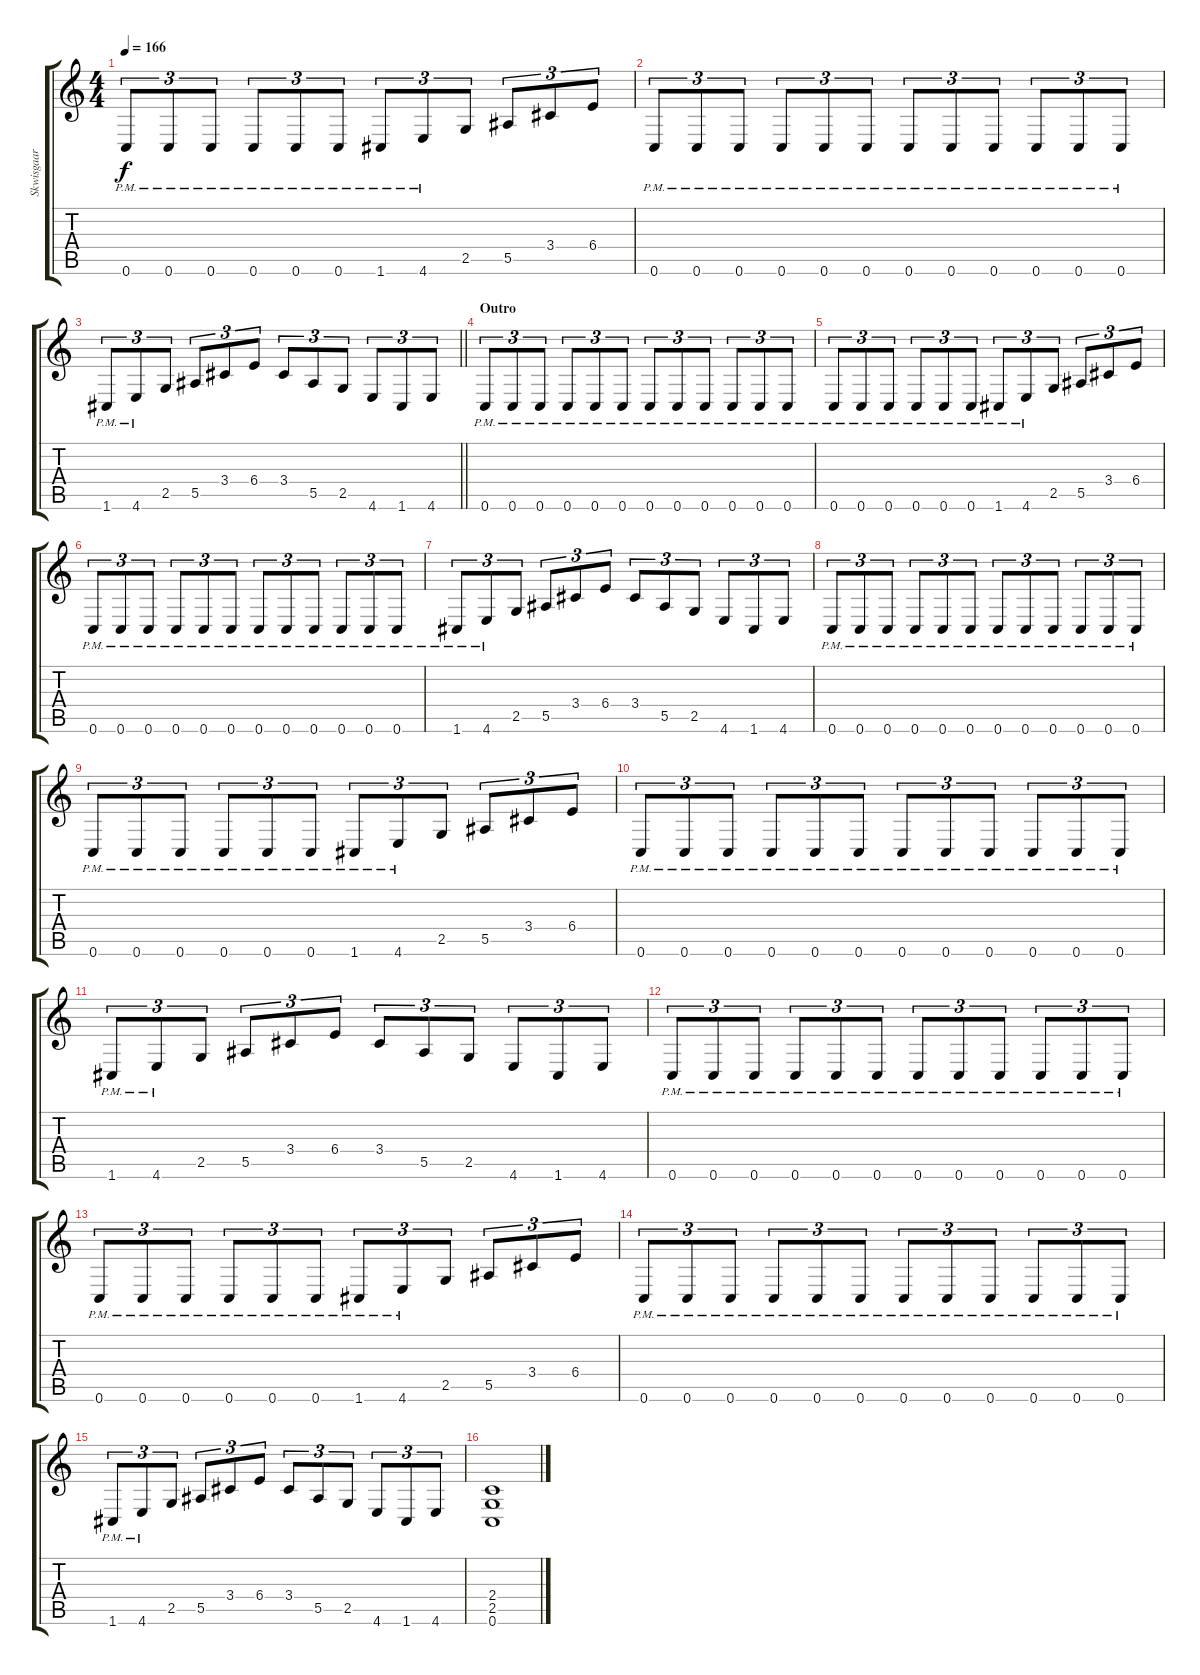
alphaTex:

\track ("Skwisgaar Skwigelf" "Skwisgaar ") {instrument distortionguitar}
\staff {score tabs}
\tuning (C4 G3 Eb3 Bb2 F2 C2) {hide}
\ts (4 4)
\tempo 166
\clef g2
\ks c
0.6{pm}.8{tu (3 2) dy f} 0.6{pm}.8{tu (3 2)} 0.6{pm}.8{tu (3 2)} 0.6{pm}.8{tu (3 2)} 0.6{pm}.8{tu (3 2)} 0.6{pm}.8{tu (3 2)} 1.6{pm}.8{tu (3 2)} 4.6{pm}.8{tu (3 2)} 2.5.8{tu (3 2)} 5.5.8{tu (3 2)} 3.4.8{tu (3 2)} 6.4.8{tu (3 2)} |
0.6{pm}.8{tu (3 2)} 0.6{pm}.8{tu (3 2)} 0.6{pm}.8{tu (3 2)} 0.6{pm}.8{tu (3 2)} 0.6{pm}.8{tu (3 2)} 0.6{pm}.8{tu (3 2)} 0.6{pm}.8{tu (3 2)} 0.6{pm}.8{tu (3 2)} 0.6{pm}.8{tu (3 2)} 0.6{pm}.8{tu (3 2)} 0.6{pm}.8{tu (3 2)} 0.6{pm}.8{tu (3 2)} |
\barLineRight lightlight
1.6{pm}.8{tu (3 2)} 4.6{pm}.8{tu (3 2)} 2.5.8{tu (3 2)} 5.5.8{tu (3 2)} 3.4.8{tu (3 2)} 6.4.8{tu (3 2)} 3.4.8{tu (3 2)} 5.5.8{tu (3 2)} 2.5.8{tu (3 2)} 4.6.8{tu (3 2)} 1.6.8{tu (3 2)} 4.6.8{tu (3 2)} |
\section ("" "Outro")
0.6{pm}.8{tu (3 2)} 0.6{pm}.8{tu (3 2)} 0.6{pm}.8{tu (3 2)} 0.6{pm}.8{tu (3 2)} 0.6{pm}.8{tu (3 2)} 0.6{pm}.8{tu (3 2)} 0.6{pm}.8{tu (3 2)} 0.6{pm}.8{tu (3 2)} 0.6{pm}.8{tu (3 2)} 0.6{pm}.8{tu (3 2)} 0.6{pm}.8{tu (3 2)} 0.6{pm}.8{tu (3 2)} |
0.6{pm}.8{tu (3 2)} 0.6{pm}.8{tu (3 2)} 0.6{pm}.8{tu (3 2)} 0.6{pm}.8{tu (3 2)} 0.6{pm}.8{tu (3 2)} 0.6{pm}.8{tu (3 2)} 1.6{pm}.8{tu (3 2)} 4.6{pm}.8{tu (3 2)} 2.5.8{tu (3 2)} 5.5.8{tu (3 2)} 3.4.8{tu (3 2)} 6.4.8{tu (3 2)} |
0.6{pm}.8{tu (3 2)} 0.6{pm}.8{tu (3 2)} 0.6{pm}.8{tu (3 2)} 0.6{pm}.8{tu (3 2)} 0.6{pm}.8{tu (3 2)} 0.6{pm}.8{tu (3 2)} 0.6{pm}.8{tu (3 2)} 0.6{pm}.8{tu (3 2)} 0.6{pm}.8{tu (3 2)} 0.6{pm}.8{tu (3 2)} 0.6{pm}.8{tu (3 2)} 0.6{pm}.8{tu (3 2)} |
1.6{pm}.8{tu (3 2)} 4.6{pm}.8{tu (3 2)} 2.5.8{tu (3 2)} 5.5.8{tu (3 2)} 3.4.8{tu (3 2)} 6.4.8{tu (3 2)} 3.4.8{tu (3 2)} 5.5.8{tu (3 2)} 2.5.8{tu (3 2)} 4.6.8{tu (3 2)} 1.6.8{tu (3 2)} 4.6.8{tu (3 2)} |
0.6{pm}.8{tu (3 2)} 0.6{pm}.8{tu (3 2)} 0.6{pm}.8{tu (3 2)} 0.6{pm}.8{tu (3 2)} 0.6{pm}.8{tu (3 2)} 0.6{pm}.8{tu (3 2)} 0.6{pm}.8{tu (3 2)} 0.6{pm}.8{tu (3 2)} 0.6{pm}.8{tu (3 2)} 0.6{pm}.8{tu (3 2)} 0.6{pm}.8{tu (3 2)} 0.6{pm}.8{tu (3 2)} |
0.6{pm}.8{tu (3 2)} 0.6{pm}.8{tu (3 2)} 0.6{pm}.8{tu (3 2)} 0.6{pm}.8{tu (3 2)} 0.6{pm}.8{tu (3 2)} 0.6{pm}.8{tu (3 2)} 1.6{pm}.8{tu (3 2)} 4.6{pm}.8{tu (3 2)} 2.5.8{tu (3 2)} 5.5.8{tu (3 2)} 3.4.8{tu (3 2)} 6.4.8{tu (3 2)} |
0.6{pm}.8{tu (3 2)} 0.6{pm}.8{tu (3 2)} 0.6{pm}.8{tu (3 2)} 0.6{pm}.8{tu (3 2)} 0.6{pm}.8{tu (3 2)} 0.6{pm}.8{tu (3 2)} 0.6{pm}.8{tu (3 2)} 0.6{pm}.8{tu (3 2)} 0.6{pm}.8{tu (3 2)} 0.6{pm}.8{tu (3 2)} 0.6{pm}.8{tu (3 2)} 0.6{pm}.8{tu (3 2)} |
1.6{pm}.8{tu (3 2)} 4.6{pm}.8{tu (3 2)} 2.5.8{tu (3 2)} 5.5.8{tu (3 2)} 3.4.8{tu (3 2)} 6.4.8{tu (3 2)} 3.4.8{tu (3 2)} 5.5.8{tu (3 2)} 2.5.8{tu (3 2)} 4.6.8{tu (3 2)} 1.6.8{tu (3 2)} 4.6.8{tu (3 2)} |
0.6{pm}.8{tu (3 2)} 0.6{pm}.8{tu (3 2)} 0.6{pm}.8{tu (3 2)} 0.6{pm}.8{tu (3 2)} 0.6{pm}.8{tu (3 2)} 0.6{pm}.8{tu (3 2)} 0.6{pm}.8{tu (3 2)} 0.6{pm}.8{tu (3 2)} 0.6{pm}.8{tu (3 2)} 0.6{pm}.8{tu (3 2)} 0.6{pm}.8{tu (3 2)} 0.6{pm}.8{tu (3 2)} |
0.6{pm}.8{tu (3 2)} 0.6{pm}.8{tu (3 2)} 0.6{pm}.8{tu (3 2)} 0.6{pm}.8{tu (3 2)} 0.6{pm}.8{tu (3 2)} 0.6{pm}.8{tu (3 2)} 1.6{pm}.8{tu (3 2)} 4.6{pm}.8{tu (3 2)} 2.5.8{tu (3 2)} 5.5.8{tu (3 2)} 3.4.8{tu (3 2)} 6.4.8{tu (3 2)} |
0.6{pm}.8{tu (3 2)} 0.6{pm}.8{tu (3 2)} 0.6{pm}.8{tu (3 2)} 0.6{pm}.8{tu (3 2)} 0.6{pm}.8{tu (3 2)} 0.6{pm}.8{tu (3 2)} 0.6{pm}.8{tu (3 2)} 0.6{pm}.8{tu (3 2)} 0.6{pm}.8{tu (3 2)} 0.6{pm}.8{tu (3 2)} 0.6{pm}.8{tu (3 2)} 0.6{pm}.8{tu (3 2)} |
1.6{pm}.8{tu (3 2)} 4.6{pm}.8{tu (3 2)} 2.5.8{tu (3 2)} 5.5.8{tu (3 2)} 3.4.8{tu (3 2)} 6.4.8{tu (3 2)} 3.4.8{tu (3 2)} 5.5.8{tu (3 2)} 2.5.8{tu (3 2)} 4.6.8{tu (3 2)} 1.6.8{tu (3 2)} 4.6.8{tu (3 2)} |
(2.4 2.5 0.6).1{volume 0}
